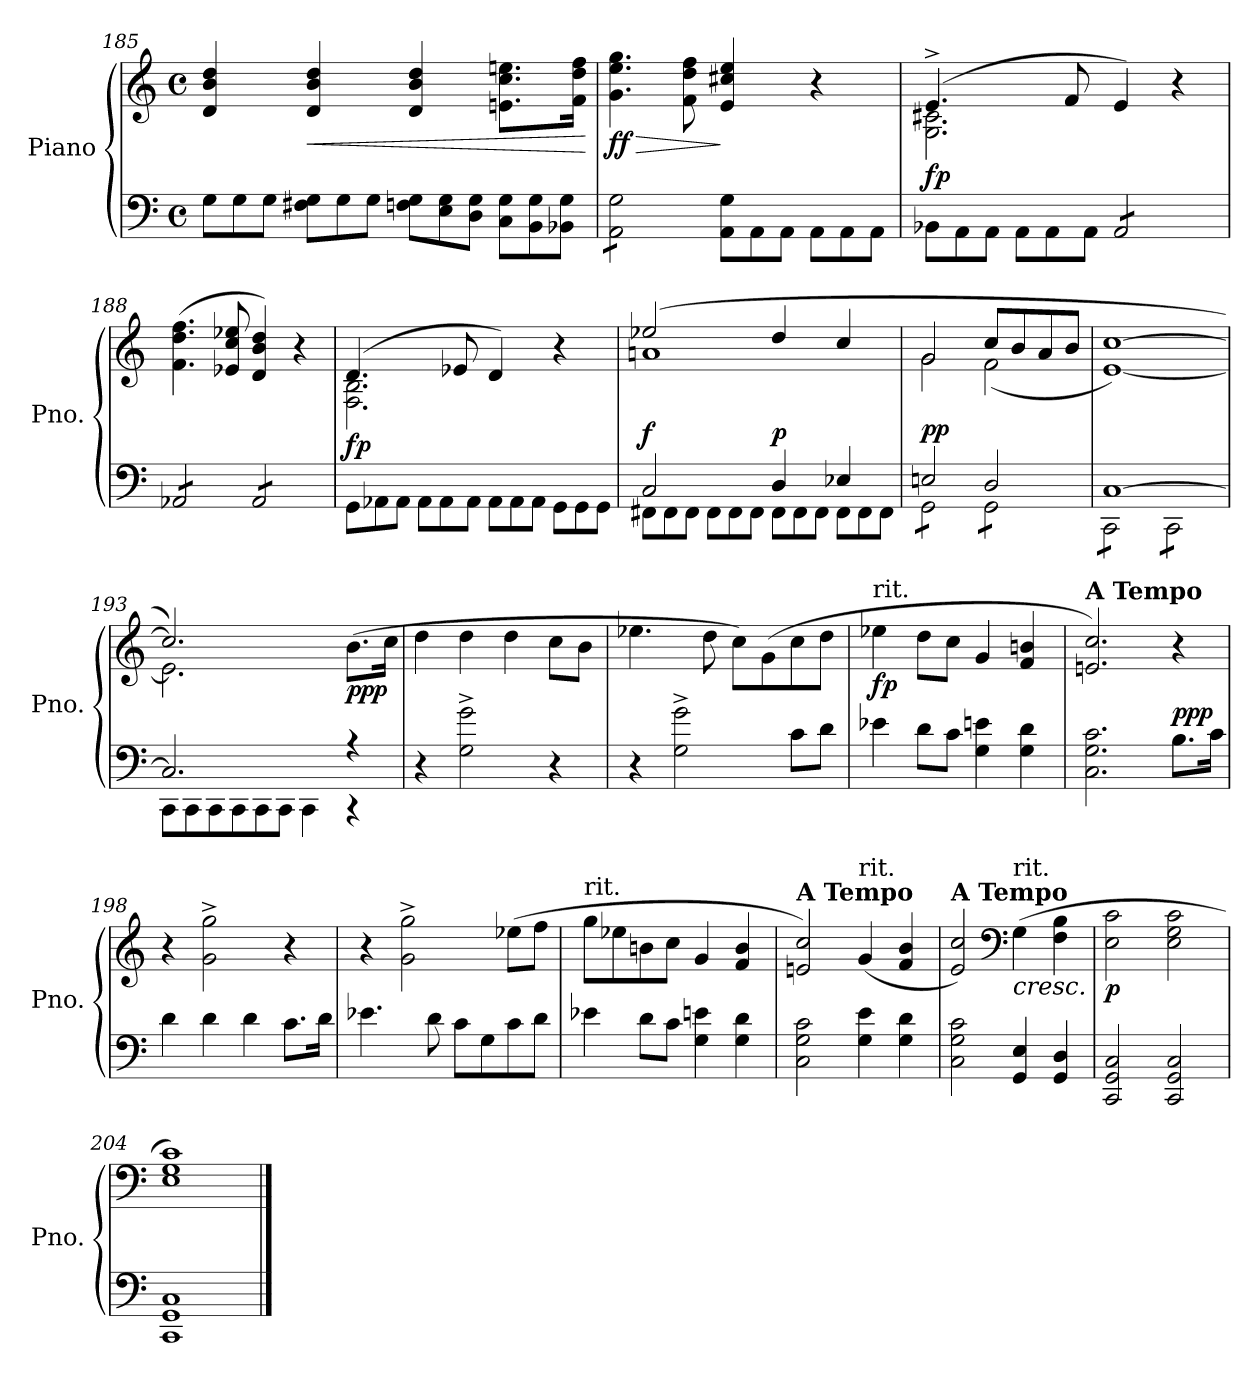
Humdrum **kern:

**kern	**kern	**dynam
*part1	*part1	*part1
*staff2	*staff1	*staff1/2
*I"Piano	*	*
*I'Pno.	*	*
*clefF4	*clefG2	*
*k[]	*k[]	*
*M4/4	*M4/4	*
*met(c)	*met(c)	*
*Xtuplet	*	*
=185	=185	=185
12G\L	4d/ 4b/ 4dd/	.
12G\	.	.
12G\J	.	.
!	!	!LO:HP:b
12F#X\ 12G\L	4d/ 4b/ 4dd/	<
12G\	.	.
12G\J	.	.
12Fn\ 12G\L	4d/ 4b/ 4dd/	.
12E\ 12G\	.	.
12D\ 12G\J	.	.
12C\ 12G\L	8.en\ 8.cc\ 8.een\L	.
12BB\ 12G\	.	.
12BB-X\ 12G\J	.	.
.	16f\ 16dd\ 16ff\Jk	.
.	.	[
=186	=186	=186
!	!	!LO:HP:b
!	!	!LO:DY:n=1:b
*tremolo	*	*
12AA\ 12G\L	4.g\ 4.ee\ 4.gg\	> ff
12AA\ 12G\	.	.
12AA\ 12G\	.	.
12AA\ 12G\	.	.
12AA\ 12G\	.	.
.	8f\ 8dd\ 8ff\	.
12AA\ 12G\J	.	.
*Xtremolo	*	*
12AA\ 12G\L	4e/ 4cc#X/ 4ee/	]
12AA\	.	.
12AA\J	.	.
12AA\L	4r	.
12AA\	.	.
12AA\J	.	.
!!LO:PB:g=z
=187	=187	=187
*	*^	*
!	!	!	!LO:DY:b
12BB-X\L	(>4.e^/	2.G\ 2.c#X\	fp
12AA\	.	.	.
12AA\J	.	.	.
12AA\L	.	.	.
12AA\	.	.	.
.	8f/	.	.
12AA\J	.	.	.
*tremolo	*	*	*
12AA/L	4e/)	.	.
12AA/	.	.	.
12AA/	.	.	.
12AA/	4r	4ryy	.
12AA/	.	.	.
12AA/J	.	.	.
*	*v	*v	*
=188	=188	=188
12AA-X/L	(>4.f\ 4.dd\ 4.ff\	.
12AA-X/	.	.
12AA-X/	.	.
12AA-X/	.	.
12AA-X/	.	.
.	8e-X/ 8cc/ 8ee-X/	.
12AA-X/J	.	.
12AA-/L	4d/ 4b/ 4dd/)	.
12AA-/	.	.
12AA-/	.	.
12AA-/	4r	.
12AA-/	.	.
12AA-/J	.	.
*Xtremolo	*	*
=189	=189	=189
*	*^	*
!	!	!	!LO:DY:b
12GG\L	(>4.d/	2.F\ 2.B\	fp
12AA-X\	.	.	.
12AA-\J	.	.	.
12AA-\L	.	.	.
12AA-\	.	.	.
.	8e-X/	.	.
12AA-\J	.	.	.
12AA-\L	4d/)	.	.
12AA-\	.	.	.
12AA-\J	.	.	.
12GG\L	4r	4ryy	.
12GG\	.	.	.
12GG\J	.	.	.
=190	=190	=190	=190
*^	*	*	*
!	!	!	!	!LO:DY:a=2
2C/	12FF#X\L	(>2ee-X/	1an	f
.	12FF#\	.	.	.
.	12FF#\J	.	.	.
.	12FF#\L	.	.	.
.	12FF#\	.	.	.
.	12FF#\J	.	.	.
!	!	!	!	!LO:DY:a=2
4D/	12FF#\L	4dd/	.	p
.	12FF#\	.	.	.
.	12FF#\J	.	.	.
4E-X/	12FF#\L	4cc/	.	.
.	12FF#\	.	.	.
.	12FF#\J	.	.	.
=191	=191	=191	=191	=191
!	!	!	!	!LO:DY:a=2
*tremolo	*	*	*	*
2En/	12GG\L	2g/	2g\	pp
.	12GG\	.	.	.
.	12GG\	.	.	.
.	12GG\	.	.	.
.	12GG\	.	.	.
.	12GG\J	.	.	.
2D/	12GG\L	8cc/L	(<2f\	.
.	12GG\	.	.	.
.	.	8b/	.	.
.	12GG\	.	.	.
.	12GG\	8a/	.	.
.	12GG\	.	.	.
.	.	8b/J	.	.
.	12GG\J	.	.	.
!!LO:LB:g=z	!!
=192	=192	=192	=192	=192
[1C	12CC\L	[1cc	[1e)	.
.	12CC\	.	.	.
.	12CC\	.	.	.
.	12CC\	.	.	.
.	12CC\	.	.	.
.	12CC\J	.	.	.
.	12CC\L	.	.	.
.	12CC\	.	.	.
.	12CC\	.	.	.
.	12CC\	.	.	.
.	12CC\	.	.	.
.	12CC\J	.	.	.
=193	=193	=193	=193	=193
2.C/]	12CC\L	2.cc/])	2.e\]	.
.	12CC\	.	.	.
.	12CC\	.	.	.
.	12CC\	.	.	.
.	12CC\	.	.	.
.	12CC\J	.	.	.
*Xtremolo	*	*	*	*
.	4CC\	.	.	.
!	!	!	!	!LO:DY:b
4r	4r	(>8.b\L	4ryy	ppp
.	.	16cc\Jk	.	.
*v	*v	*	*	*
*	*v	*v	*
=194	=194	=194
4r	4dd\	.
2G\^ 2g\^	4dd\	.
.	4dd\	.
4r	8cc\L	.
.	8b\J	.
=195	=195	=195
4r	4.ee-X\	.
2G\^ 2g\^	.	.
.	8dd\	.
.	8cc\L)	.
.	(>8g\	.
8c\L	8cc\	.
8d\J	8dd\J	.
=196	=196	=196
!	!LO:TX:a:t=rit.	!
!	!	!LO:DY:b
4e-X\	4ee-X\	fp
8d\L	8dd\L	.
8c\J	8cc\J	.
4G\ 4en\	4g/	.
4G\ 4d\	4f/ 4bn/	.
=197	=197	=197
!	!LO:TX:a:B:t=A Tempo	!
2.C\ 2.G\ 2.c\	2.en/ 2.cc/)	.
!	!	!LO:DY:a=2
8.B\L	4r	ppp
16c\Jk	.	.
!!LO:LB:g=z
=198	=198	=198
4d\	4r	.
4d\	2g\^ 2gg\^	.
4d\	.	.
8.c\L	4r	.
16d\Jk	.	.
=199	=199	=199
4.e-X\	4r	.
.	2g\^ 2gg\^	.
8d\	.	.
8c\L	.	.
8G\	.	.
8c\	(>8ee-X\L	.
8d\J	8ff\J	.
=200	=200	=200
!	!LO:TX:a:t=rit.	!
4e-X\	8gg\L	.
.	8ee-X\	.
8d\L	8bn\	.
8c\J	8cc\J	.
4G\ 4en\	4g/	.
4G\ 4d\	4f/ 4b/	.
=201	=201	=201
!	!LO:TX:a:B:t=A Tempo	!
2C\ 2G\ 2c\	2en/ 2cc/)	.
!	!LO:TX:a:t=rit.	!
4G\ 4e\	(>4g/	.
4G\ 4d\	4f/ 4b/	.
=202	=202	=202
!	!LO:TX:a:B:t=A Tempo	!
2C\ 2G\ 2c\	2e/ 2cc/)	.
*	*clefF4	*
!	!LO:TX:b:i:t=cresc.	!
!	!LO:TX:a:t=rit.	!
4GG/ 4E/	(>4G\	.
4GG/ 4D/	4F\ 4B\	.
=203	=203	=203
!	!	!LO:DY:b
2CC/ 2GG/ 2C/	2E\ 2c\	p
2CC/ 2GG/ 2C/	2E\ 2G\ 2c\	.
!!LO:LB:g=z
=204	=204	=204
1CC 1GG 1C	1E 1G 1c)	.
==	==	==
*-	*-	*-
